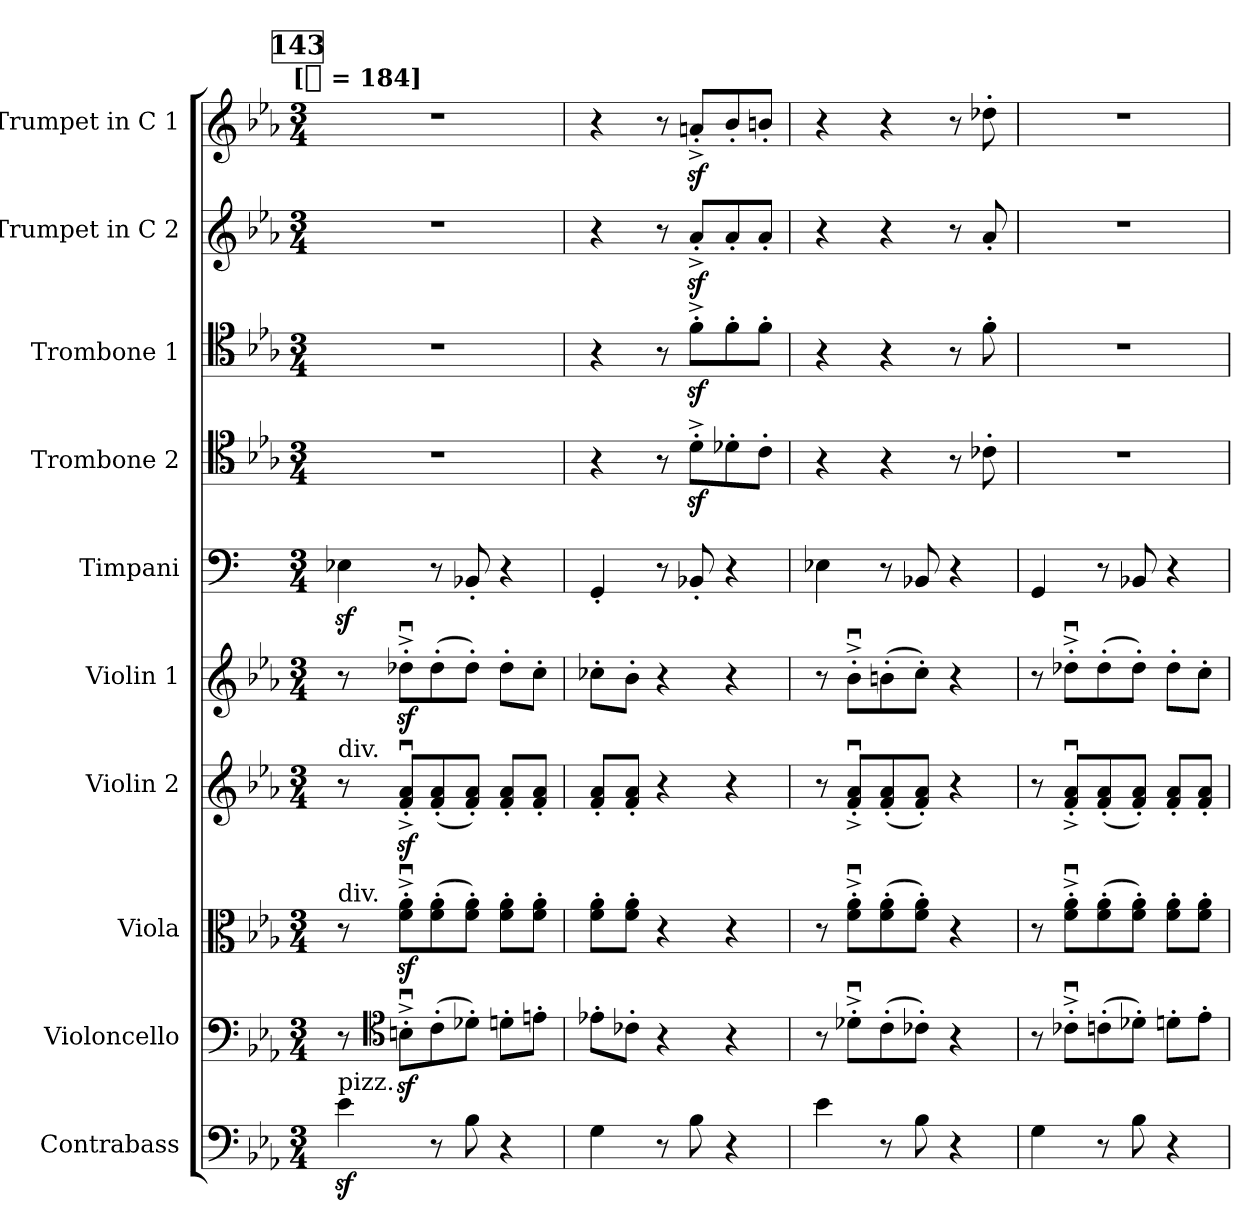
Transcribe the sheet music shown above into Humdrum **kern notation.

**kern	**kern	**kern	**kern	**kern	**kern	**kern	**kern	**kern	**kern
*part10	*part9	*part8	*part7	*part6	*part5	*part4	*part3	*part2	*part1
*staff10	*staff9	*staff8	*staff7	*staff6	*staff5	*staff4	*staff3	*staff2	*staff1
*I"Contrabass	*I"Violoncello	*I"Viola	*I"Violin 2	*I"Violin 1	*I"Timpani	*I"Trombone 2	*I"Trombone 1	*I"Trumpet in C 2	*I"Trumpet in C 1
*I'Cb.	*I'Vc.	*I'Vla.	*I'Vln. 2	*I'Vln. 1	*I'Timp.	*I'Tbn. 2	*I'Tbn. 1	*	*
*clefF4	*clefF4	*clefC3	*clefG2	*clefG2	*clefF4	*clefC4	*clefC4	*clefG2	*clefG2
*k[b-e-a-]	*k[b-e-a-]	*k[b-e-a-]	*k[b-e-a-]	*k[b-e-a-]	*k[]	*k[b-e-a-]	*k[b-e-a-]	*k[b-e-a-]	*k[b-e-a-]
*E-:	*E-:	*E-:	*E-:	*E-:	*C:	*E-:	*E-:	*E-:	*E-:
!!LO:TX:omd:t=[[quarter] = 184]
*M3/4	*M3/4	*M3/4	*M3/4	*M3/4	*M3/4	*M3/4	*M3/4	*M3/4	*M3/4
*MM184	*MM184	*MM184	*MM184	*MM184	*MM184	*MM184	*MM184	*MM184	*MM184
!!LO:REH:place=s1:t=143
=121	=121	=121	=121	=121	=121	=121	=121	=121	=121
!	!	!	!LO:TX:a:t=div.	!	!	!	!	!	!
!	!	!LO:TX:a:t=div.	!	!	!	!	!	!	!
!LO:TX:a:t=pizz.	!	!	!	!	!	!	!	!	!
!LO:DY:t=sempre %s	!	!	!	!	!LO:DY:t=poco %s  - secco	!	!	!	!
4e-z	8r	8r	8r	8r	4E-Xz	4%3r	4%3r	4%3r	4%3r
*	*clefC4	*	*	*	*	*	*	*	*
.	8Bnz'^uL	8fz'^u 8a-z'^uL	8fz'^u 8a-z'^uL	8dd-Xz'^uL	.	.	.	.	.
8r	(8c'	(8f' 8a-'	(8f' 8a-'	(8dd-'	8r	.	.	.	.
8B-	8d-X'J)	8f' 8a-'J)	8f' 8a-'J)	8dd-'J)	8BB-X'	.	.	.	.
4r	8dn'L	8f' 8a-'L	8f' 8a-'L	8dd-'L	4r	.	.	.	.
.	8en'J	8f' 8a-'J	8f' 8a-'J	8cc'J	.	.	.	.	.
=122	=122	=122	=122	=122	=122	=122	=122	=122	=122
4G	8e-X'L	8f' 8a-'L	8f' 8a-'L	8cc-X'L	4GG'	4r	4r	4r	4r
.	8c-X'J	8f' 8a-'J	8f' 8a-'J	8b-'J	.	.	.	.	.
8r	4r	4r	4r	4r	8r	8r	8r	8r	8r
!	!	!	!	!	!	!LO:DY:t=%s  ma leggiero	!LO:DY:t=%s  ma leggiero	!LO:DY:t=%s  ma leggiero	!LO:DY:t=%s  ma leggiero
8B-	.	.	.	.	8BB-X'	8dz'^L	8fz'^L	8a-z'^L	8anz'^L
4r	4r	4r	4r	4r	4r	8d-X'	8f'	8a-'	8b-'
.	.	.	.	.	.	8c'J	8f'J	8a-'J	8bn'J
=123	=123	=123	=123	=123	=123	=123	=123	=123	=123
4e-	8r	8r	8r	8r	4E-X	4r	4r	4r	4r
.	8d-X'^uL	8f'^u 8a-'^uL	8f'^u 8a-'^uL	8b-'^uL	.	.	.	.	.
8r	(8c'	(8f' 8a-'	(8f' 8a-'	(8bn'	8r	4r	4r	4r	4r
8B-	8c-X'J)	8f' 8a-'J)	8f' 8a-'J)	8cc'J)	8BB-X	.	.	.	.
4r	4r	4r	4r	4r	4r	8r	8r	8r	8r
.	.	.	.	.	.	8c-X'	8f'	8a-'	8dd-X'
=124	=124	=124	=124	=124	=124	=124	=124	=124	=124
4G	8r	8r	8r	8r	4GG	4%3r	4%3r	4%3r	4%3r
.	8c-X'^uL	8f'^u 8a-'^uL	8f'^u 8a-'^uL	8dd-X'^uL	.	.	.	.	.
8r	(8cn'	(8f' 8a-'	(8f' 8a-'	(8dd-'	8r	.	.	.	.
8B-	8d-X'J)	8f' 8a-'J)	8f' 8a-'J)	8dd-'J)	8BB-X	.	.	.	.
4r	8dn'L	8f' 8a-'L	8f' 8a-'L	8dd-'L	4r	.	.	.	.
.	8e-'J	8f' 8a-'J	8f' 8a-'J	8cc'J	.	.	.	.	.
=	=	=	=	=	=	=	=	=	=
*-	*-	*-	*-	*-	*-	*-	*-	*-	*-
